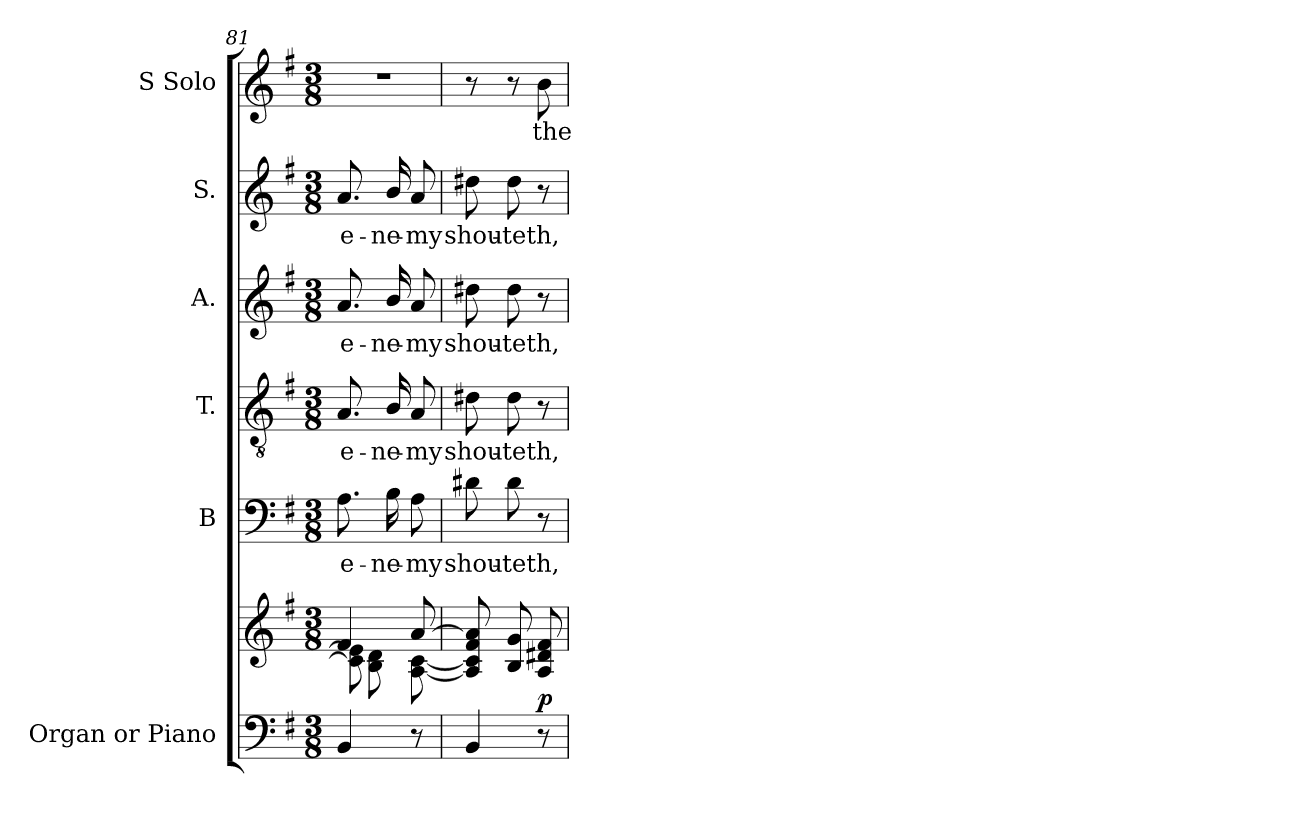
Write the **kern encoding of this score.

**kern	**kern	**dynam	**kern	**text	**kern	**text	**kern	**text	**kern	**text	**kern	**text
*part6	*part6	*part6	*part5	*part5	*part4	*part4	*part3	*part3	*part2	*part2	*part1	*part1
*staff7	*staff6	*staff6/7	*staff5	*staff5	*staff4	*staff4	*staff3	*staff3	*staff2	*staff2	*staff1	*staff1
*I"Organ or  Piano	*	*	*I"B	*	*I"T.	*	*I"A.	*	*I"S.	*	*I"S    Solo	*
*	*	*	*I'B.	*	*I'T.	*	*I'A.	*	*I'S.	*	*I'S.	*
!!LO:LB:g=z
*clefF4	*clefG2	*	*clefF4	*	*clefGv2	*	*clefG2	*	*clefG2	*	*clefG2	*
*	*	*	*	*	*ITrd7c12	*	*	*	*	*	*	*
*k[f#]	*k[f#]	*	*k[f#]	*	*k[f#]	*	*k[f#]	*	*k[f#]	*	*k[f#]	*
*G:	*G:	*	*G:	*	*G:	*	*G:	*	*G:	*	*G:	*
*M3/8	*M3/8	*	*M3/8	*	*M3/8	*	*M3/8	*	*M3/8	*	*M3/8	*
=81	=81	=81	=81	=81	=81	=81	=81	=81	=81	=81	=81	=81
*	*^	*	*	*	*	*	*	*	*	*	*	*
4BB/	4f#/	8c\] 8e\]	.	8.A\	e-	8.AA/	e-	8.a/	e-	8.a/	e-	4.r	.
.	.	8B\ 8d\	.	.	.	.	.	.	.	.	.	.	.
.	.	.	.	16B\	-ne-	16BB/	-ne-	16b/	-ne-	16b/	-ne-	.	.
8r	[8a/	[8A\ [8c\	.	8A\	-my	8AA/	-my	8a/	-my	8a/	-my	.	.
*	*v	*v	*	*	*	*	*	*	*	*	*	*	*
!!LO:PB:g=z
=82	=82	=82	=82	=82	=82	=82	=82	=82	=82	=82	=82	=82
4BB/	8A/] 8c/] 8f#/ 8a/]	.	8d#X\	shou-	8D#X\	shou-	8dd#X\	shou-	8dd#X\	shou-	8r	.
.	8B/ 8g/	.	8d#\	-teth,	8D#\	-teth,	8dd#\	-teth,	8dd#\	-teth,	8r	.
!	!	!LO:DY:a=2	!	!	!	!	!	!	!	!	!	!
8r	8A/ 8d#X/ 8f#/	p	8r	.	8r	.	8r	.	8r	.	8b\	the
=	=	=	=	=	=	=	=	=	=	=	=	=
*-	*-	*-	*-	*-	*-	*-	*-	*-	*-	*-	*-	*-
